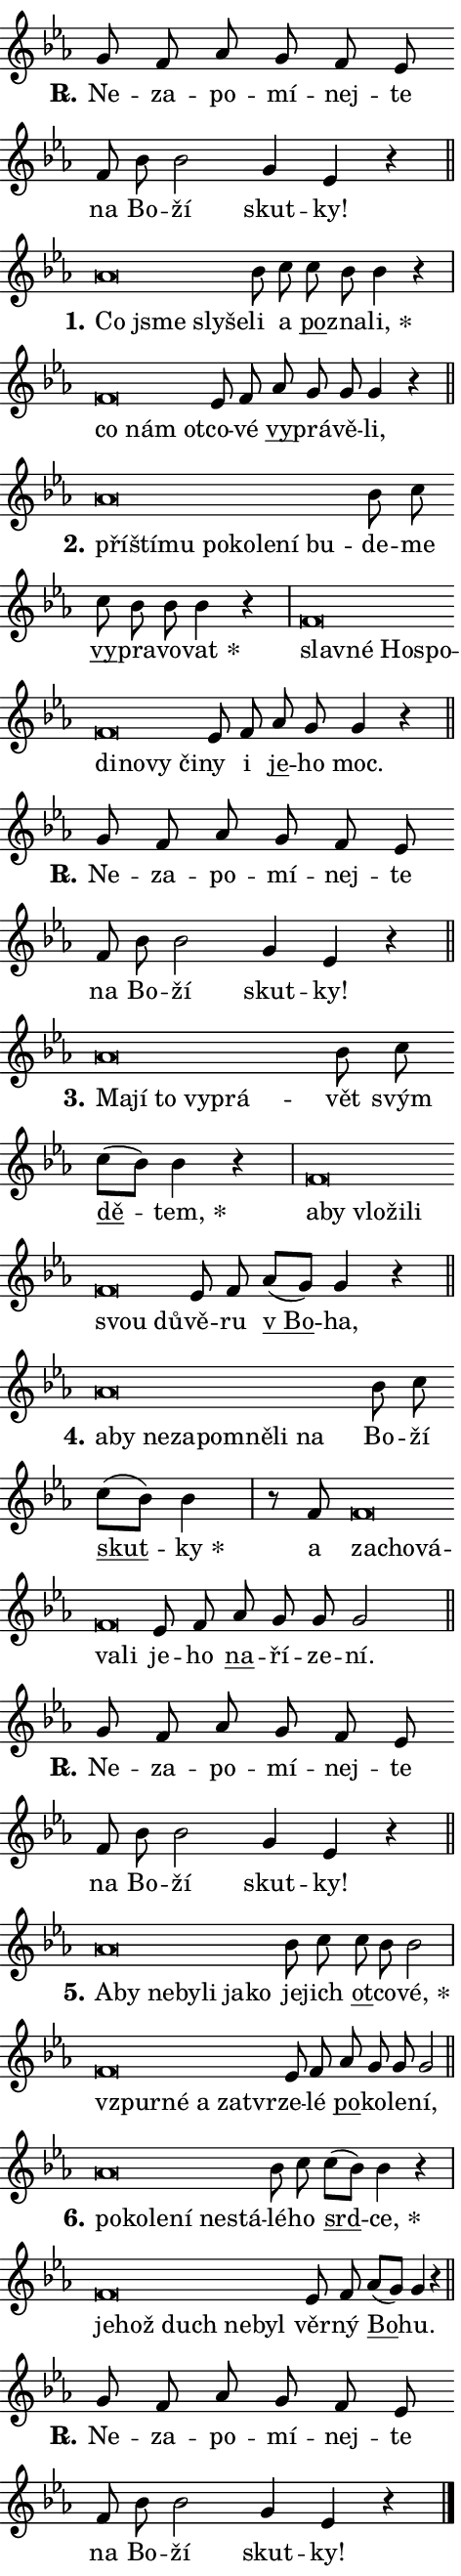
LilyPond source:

\version "2.24.0"
\header { tagline = "" }
\paper {
  indent = 0\cm
  top-margin = 0\cm
  right-margin = 0.13\cm % to fit lyric hyphens
  bottom-margin = 0\cm
  left-margin = 0\cm
  paper-width = 8\cm
  page-breaking = #ly:one-page-breaking
  system-system-spacing.basic-distance = #11
  score-system-spacing.basic-distance = #11
  ragged-last = ##f
}


%% Author: Thomas Morley
%% https://lists.gnu.org/archive/html/lilypond-user/2020-05/msg00002.html
#(define (line-position grob)
"Returns position of @var[grob} in current system:
   @code{'start}, if at first time-step
   @code{'end}, if at last time-step
   @code{'middle} otherwise
"
  (let* ((col (ly:item-get-column grob))
         (ln (ly:grob-object col 'left-neighbor))
         (rn (ly:grob-object col 'right-neighbor))
         (col-to-check-left (if (ly:grob? ln) ln col))
         (col-to-check-right (if (ly:grob? rn) rn col))
         (break-dir-left
           (and
             (ly:grob-property col-to-check-left 'non-musical #f)
             (ly:item-break-dir col-to-check-left)))
         (break-dir-right
           (and
             (ly:grob-property col-to-check-right 'non-musical #f)
             (ly:item-break-dir col-to-check-right))))
        (cond ((eqv? 1 break-dir-left) 'start)
              ((eqv? -1 break-dir-right) 'end)
              (else 'middle))))

#(define (tranparent-at-line-position vctor)
  (lambda (grob)
  "Relying on @code{line-position} select the relevant enry from @var{vctor}.
Used to determine transparency,"
    (case (line-position grob)
      ((end) (not (vector-ref vctor 0)))
      ((middle) (not (vector-ref vctor 1)))
      ((start) (not (vector-ref vctor 2))))))

noteHeadBreakVisibility =
#(define-music-function (break-visibility)(vector?)
"Makes @code{NoteHead}s transparent relying on @var{break-visibility}"
#{
  \override NoteHead.transparent =
    #(tranparent-at-line-position break-visibility)
#})

#(define delete-ledgers-for-transparent-note-heads
  (lambda (grob)
    "Reads whether a @code{NoteHead} is transparent.
If so this @code{NoteHead} is removed from @code{'note-heads} from
@var{grob}, which is supposed to be @code{LedgerLineSpanner}.
As a result ledgers are not printed for this @code{NoteHead}"
    (let* ((nhds-array (ly:grob-object grob 'note-heads))
           (nhds-list
             (if (ly:grob-array? nhds-array)
                 (ly:grob-array->list nhds-array)
                 '()))
           ;; Relies on the transparent-property being done before
           ;; Staff.LedgerLineSpanner.after-line-breaking is executed.
           ;; This is fragile ...
           (to-keep
             (remove
               (lambda (nhd)
                 (ly:grob-property nhd 'transparent #f))
               nhds-list)))
      ;; TODO find a better method to iterate over grob-arrays, similiar
      ;; to filter/remove etc for lists
      ;; For now rebuilt from scratch
      (set! (ly:grob-object grob 'note-heads)  '())
      (for-each
        (lambda (nhd)
          (ly:pointer-group-interface::add-grob grob 'note-heads nhd))
        to-keep))))

squashNotes = {
  \override NoteHead.X-extent = #'(-0.2 . 0.2)
  \override NoteHead.Y-extent = #'(-0.75 . 0)
  \override NoteHead.stencil =
    #(lambda (grob)
       (let ((pos (ly:grob-property grob 'staff-position)))
         (begin
           (if (< pos -7) (display "ERROR: Lower brevis then expected\n") (display ""))
           (if (<= pos -6) ly:text-interface::print ly:note-head::print))))
}
unSquashNotes = {
  \revert NoteHead.X-extent
  \revert NoteHead.Y-extent
  \revert NoteHead.stencil
}

hideNotes = \noteHeadBreakVisibility #begin-of-line-visible
unHideNotes = \noteHeadBreakVisibility #all-visible

% work-around for resetting accidentals
% https://lilypond.org/doc/v2.23/Documentation/notation/displaying-rhythms#unmetered-music
cadenzaMeasure = {
  \cadenzaOff
  \partial 1024 s1024
  \cadenzaOn
}

#(define-markup-command (accent layout props text) (markup?)
  "Underline accented syllable"
  (interpret-markup layout props
    #{\markup \override #'(offset . 4.3) \underline { #text }#}))

responsum = \markup \concat {
  "R" \hspace #-1.05 \path #0.1 #'((moveto 0 0.07) (lineto 0.9 0.8)) \hspace #0.05 "."
}

spaceSize = #0.6828661417322834 % exact space size for TeX Gyre Schola

\layout {
  \context {
    \Staff
    \remove "Time_signature_engraver"
    \override LedgerLineSpanner.after-line-breaking = #delete-ledgers-for-transparent-note-heads
  }
  \context {
    \Lyrics {
      \override LyricSpace.minimum-distance = \spaceSize
      \override LyricText.font-name = #"TeX Gyre Schola"
      \override LyricText.font-size = 1
      \override StanzaNumber.font-name = #"TeX Gyre Schola Bold"
      \override StanzaNumber.font-size = 1
    }
  }
  \context {
    \Score 
    \override NoteHead.text =
      #(lambda (grob) 
        (let ((pos (ly:grob-property grob 'staff-position)))
          #{\markup {
            \combine
              \halign #-0.55 \raise #(if (= pos -6) 0 0.5) \override #'(thickness . 2) \draw-line #'(3.2 . 0)
              \musicglyph "noteheads.sM1"
          }#}))
  }
}

% magnetic-lyrics.ily
%
%   written by
%     Jean Abou Samra <jean@abou-samra.fr>
%     Werner Lemberg <wl@gnu.org>
%
%   adapted by
%     Jiri Hon <jiri.hon@gmail.com>
%
% Version 2022-Apr-15

% https://www.mail-archive.com/lilypond-user@gnu.org/msg149350.html

#(define (Left_hyphen_pointer_engraver context)
   "Collect syllable-hyphen-syllable occurrences in lyrics and store
them in properties.  This engraver only looks to the left.  For
example, if the lyrics input is @code{foo -- bar}, it does the
following.

@itemize @bullet
@item
Set the @code{text} property of the @code{LyricHyphen} grob between
@q{foo} and @q{bar} to @code{foo}.

@item
Set the @code{left-hyphen} property of the @code{LyricText} grob with
text @q{foo} to the @code{LyricHyphen} grob between @q{foo} and
@q{bar}.
@end itemize

Use this auxiliary engraver in combination with the
@code{lyric-@/text::@/apply-@/magnetic-@/offset!} hook."
   (let ((hyphen #f)
         (text #f))
     (make-engraver
      (acknowledgers
       ((lyric-syllable-interface engraver grob source-engraver)
        (set! text grob)))
      (end-acknowledgers
       ((lyric-hyphen-interface engraver grob source-engraver)
        ;(when (not (grob::has-interface grob 'lyric-space-interface))
          (set! hyphen grob)));)
      ((stop-translation-timestep engraver)
       (when (and text hyphen)
         (ly:grob-set-object! text 'left-hyphen hyphen))
       (set! text #f)
       (set! hyphen #f)))))

#(define (lyric-text::apply-magnetic-offset! grob)
   "If the space between two syllables is less than the value in
property @code{LyricText@/.details@/.squash-threshold}, move the right
syllable to the left so that it gets concatenated with the left
syllable.

Use this function as a hook for
@code{LyricText@/.after-@/line-@/breaking} if the
@code{Left_@/hyphen_@/pointer_@/engraver} is active."
   (let ((hyphen (ly:grob-object grob 'left-hyphen #f)))
     (when hyphen
       (let ((left-text (ly:spanner-bound hyphen LEFT)))
         (when (grob::has-interface left-text 'lyric-syllable-interface)
           (let* ((common (ly:grob-common-refpoint grob left-text X))
                  (this-x-ext (ly:grob-extent grob common X))
                  (left-x-ext
                   (begin
                     ;; Trigger magnetism for left-text.
                     (ly:grob-property left-text 'after-line-breaking)
                     (ly:grob-extent left-text common X)))
                  ;; `delta` is the gap width between two syllables.
                  (delta (- (interval-start this-x-ext)
                            (interval-end left-x-ext)))
                  (details (ly:grob-property grob 'details))
                  (threshold (assoc-get 'squash-threshold details 0.2)))
             (when (< delta threshold)
               (let* (;; We have to manipulate the input text so that
                      ;; ligatures crossing syllable boundaries are not
                      ;; disabled.  For languages based on the Latin
                      ;; script this is essentially a beautification.
                      ;; However, for non-Western scripts it can be a
                      ;; necessity.
                      (lt (ly:grob-property left-text 'text))
                      (rt (ly:grob-property grob 'text))
                      (is-space (grob::has-interface hyphen 'lyric-space-interface))
                      (space (if is-space " " ""))
                      (extra-delta (if is-space spaceSize 0))
                      ;; Append new syllable.
                      (ltrt-space (if (and (string? lt) (string? rt))
                                (string-append lt space rt)
                                (make-concat-markup (list lt space rt))))
                      ;; Right-align `ltrt` to the right side.
                      (ltrt-space-markup (grob-interpret-markup
                               grob
                               (make-translate-markup
                                (cons (interval-length this-x-ext) 0)
                                (make-right-align-markup ltrt-space)))))
                 (begin
                   ;; Don't print `left-text`.
                   (ly:grob-set-property! left-text 'stencil #f)
                   ;; Set text and stencil (which holds all collected
                   ;; syllables so far) and shift it to the left.
                   (ly:grob-set-property! grob 'text ltrt-space)
                   (ly:grob-set-property! grob 'stencil ltrt-space-markup)
                   (ly:grob-translate-axis! grob (- (- delta extra-delta)) X))))))))))


#(define (lyric-hyphen::displace-bounds-first grob)
   ;; Make very sure this callback isn't triggered too early.
   (let ((left (ly:spanner-bound grob LEFT))
         (right (ly:spanner-bound grob RIGHT)))
     (ly:grob-property left 'after-line-breaking)
     (ly:grob-property right 'after-line-breaking)
     (ly:lyric-hyphen::print grob)))

squashThreshold = #0.4

\layout {
  \context {
    \Lyrics
    \consists #Left_hyphen_pointer_engraver
    \override LyricText.after-line-breaking =
      #lyric-text::apply-magnetic-offset!
    \override LyricHyphen.stencil = #lyric-hyphen::displace-bounds-first
    \override LyricText.details.squash-threshold = \squashThreshold
    \override LyricHyphen.minimum-distance = 0
    \override LyricHyphen.minimum-length = \squashThreshold
  }
}

squashText = \override LyricText.details.squash-threshold = 9999
unSquashText = \override LyricText.details.squash-threshold = \squashThreshold

leftText = \override LyricText.self-alignment-X = #LEFT
unLeftText = \revert LyricText.self-alignment-X

starOffset = #(lambda (grob) 
                (let ((x_offset (ly:self-alignment-interface::aligned-on-x-parent grob)))
                  (if (= x_offset 0) 0 (+ x_offset 1.2))))

star = #(define-music-function (syllable)(string?)
"Append star separator at the end of a syllable"
#{
  \once \override LyricText.X-offset = #starOffset
  \lyricmode { \markup {
    #syllable
    \override #'((font-name . "TeX Gyre Schola Bold")) \hspace #0.2 \lower #0.65 \larger "*"
  } }
#})

starAccent = #(define-music-function (syllable)(string?)
"Append star separator at the end of a syllable and make accent"
#{
  \once \override LyricText.X-offset = #starOffset
  \lyricmode { \markup {
    \accent #syllable
    \override #'((font-name . "TeX Gyre Schola Bold")) \hspace #0.2 \lower #0.65 \larger "*"
  } }
#})

breath = #(define-music-function (syllable)(string?)
"Append breathing indicator at the end of a syllable"
#{
  \lyricmode { \markup { #syllable "+" } }
#})

optionalBreath = #(define-music-function (syllable)(string?)
"Append optional breathing indicator at the end of a syllable"
#{
  \lyricmode { \markup { #syllable "(+)" } }
#})


\score {
    <<
        \new Voice = "melody" { \cadenzaOn \key es \major \relative { g'8 f as g f es \bar "" f bes bes2 g4 es r \cadenzaMeasure \bar "||" \break } }
        \new Lyrics \lyricsto "melody" { \lyricmode { \set stanza = \responsum
Ne -- za -- po -- mí -- nej -- te na Bo -- ží skut -- ky! } }
    >>
    \layout {}
}

\score {
    <<
        \new Voice = "melody" { \cadenzaOn \key es \major \relative { \squashNotes as'\breve*1/16 \hideNotes \breve*1/16 \bar "" \breve*1/16 \breve*1/16 \bar "" \unHideNotes \unSquashNotes bes8 c \bar "" c bes bes4 r \cadenzaMeasure \bar "|" \squashNotes f\breve*1/16 \hideNotes \breve*1/16 \breve*1/16 \bar "" \unHideNotes \unSquashNotes es8 f \bar "" as g g g4 r \cadenzaMeasure \bar "||" \break } }
        \new Lyrics \lyricsto "melody" { \lyricmode { \set stanza = "1."
\leftText Co \squashText jsme sly -- še -- \unLeftText \unSquashText li a \markup \accent po -- zna -- \star li, \leftText co \squashText nám ot -- \unLeftText \unSquashText co -- vé \markup \accent vy -- prá -- vě -- li, } }
    >>
    \layout {}
}

\score {
    <<
        \new Voice = "melody" { \cadenzaOn \key es \major \relative { \squashNotes as'\breve*1/16 \hideNotes \breve*1/16 \bar "" \breve*1/16 \bar "" \breve*1/16 \bar "" \breve*1/16 \bar "" \breve*1/16 \bar "" \breve*1/16 \breve*1/16 \bar "" \unHideNotes \unSquashNotes bes8 c \bar "" c bes bes bes4 r \cadenzaMeasure \bar "|" \squashNotes f\breve*1/16 \hideNotes \breve*1/16 \bar "" \breve*1/16 \bar "" \breve*1/16 \bar "" \breve*1/16 \bar "" \breve*1/16 \bar "" \breve*1/16 \breve*1/16 \bar "" \unHideNotes \unSquashNotes es8 f \bar "" as g g4 r \cadenzaMeasure \bar "||" \break } }
        \new Lyrics \lyricsto "melody" { \lyricmode { \set stanza = "2."
\leftText pří -- \squashText ští -- mu po -- ko -- le -- ní bu -- \unLeftText \unSquashText de -- me \markup \accent vy -- pra -- vo -- \star vat \leftText slav -- \squashText né Ho -- spo -- di -- no -- vy či -- \unLeftText \unSquashText ny i \markup \accent je -- ho moc. } }
    >>
    \layout {}
}

\score {
    <<
        \new Voice = "melody" { \cadenzaOn \key es \major \relative { g'8 f as g f es \bar "" f bes bes2 g4 es r \cadenzaMeasure \bar "||" \break } }
        \new Lyrics \lyricsto "melody" { \lyricmode { \set stanza = \responsum
Ne -- za -- po -- mí -- nej -- te na Bo -- ží skut -- ky! } }
    >>
    \layout {}
}

\score {
    <<
        \new Voice = "melody" { \cadenzaOn \key es \major \relative { \squashNotes as'\breve*1/16 \hideNotes \breve*1/16 \bar "" \breve*1/16 \bar "" \breve*1/16 \breve*1/16 \bar "" \unHideNotes \unSquashNotes bes8 c \bar "" c[( bes)] bes4 r \cadenzaMeasure \bar "|" \squashNotes f\breve*1/16 \hideNotes \breve*1/16 \bar "" \breve*1/16 \bar "" \breve*1/16 \bar "" \breve*1/16 \bar "" \breve*1/16 \breve*1/16 \bar "" \unHideNotes \unSquashNotes es8 f \bar "" as[( g)] g4 r \cadenzaMeasure \bar "||" \break } }
        \new Lyrics \lyricsto "melody" { \lyricmode { \set stanza = "3."
\leftText Ma -- \squashText jí to vy -- prá -- \unLeftText \unSquashText vět svým \markup \accent dě -- \star tem, \leftText a -- \squashText by vlo -- ži -- li svou dů -- \unLeftText \unSquashText vě -- ru \markup \accent "v Bo" -- ha, } }
    >>
    \layout {}
}

\score {
    <<
        \new Voice = "melody" { \cadenzaOn \key es \major \relative { \squashNotes as'\breve*1/16 \hideNotes \breve*1/16 \bar "" \breve*1/16 \bar "" \breve*1/16 \bar "" \breve*1/16 \bar "" \breve*1/16 \bar "" \breve*1/16 \breve*1/16 \bar "" \unHideNotes \unSquashNotes bes8 c \bar "" c[( bes)] bes4 \cadenzaMeasure \bar "|" r8 f8 \squashNotes f\breve*1/16 \hideNotes \breve*1/16 \bar "" \breve*1/16 \bar "" \breve*1/16 \breve*1/16 \bar "" \unHideNotes \unSquashNotes es8 f \bar "" as g g g2 \cadenzaMeasure \bar "||" \break } }
        \new Lyrics \lyricsto "melody" { \lyricmode { \set stanza = "4."
\leftText a -- \squashText by ne -- za -- po -- mně -- li na \unLeftText \unSquashText Bo -- ží \markup \accent skut -- \star ky a \leftText za -- \squashText cho -- vá -- va -- li \unLeftText \unSquashText je -- ho \markup \accent na -- ří -- ze -- ní. } }
    >>
    \layout {}
}

\score {
    <<
        \new Voice = "melody" { \cadenzaOn \key es \major \relative { g'8 f as g f es \bar "" f bes bes2 g4 es r \cadenzaMeasure \bar "||" \break } }
        \new Lyrics \lyricsto "melody" { \lyricmode { \set stanza = \responsum
Ne -- za -- po -- mí -- nej -- te na Bo -- ží skut -- ky! } }
    >>
    \layout {}
}

\score {
    <<
        \new Voice = "melody" { \cadenzaOn \key es \major \relative { \squashNotes as'\breve*1/16 \hideNotes \breve*1/16 \bar "" \breve*1/16 \bar "" \breve*1/16 \bar "" \breve*1/16 \bar "" \breve*1/16 \breve*1/16 \bar "" \unHideNotes \unSquashNotes bes8 c \bar "" c bes bes2 \cadenzaMeasure \bar "|" \squashNotes f\breve*1/16 \hideNotes \breve*1/16 \bar "" \breve*1/16 \bar "" \breve*1/16 \breve*1/16 \bar "" \unHideNotes \unSquashNotes es8 f \bar "" as g g g2 \cadenzaMeasure \bar "||" \break } }
        \new Lyrics \lyricsto "melody" { \lyricmode { \set stanza = "5."
\leftText A -- \squashText by ne -- by -- li ja -- ko \unLeftText \unSquashText je -- jich \markup \accent ot -- co -- \star vé, \leftText vzpur -- \squashText né a za -- tvr -- \unLeftText \unSquashText ze -- lé \markup \accent po -- ko -- le -- ní, } }
    >>
    \layout {}
}

\score {
    <<
        \new Voice = "melody" { \cadenzaOn \key es \major \relative { \squashNotes as'\breve*1/16 \hideNotes \breve*1/16 \bar "" \breve*1/16 \bar "" \breve*1/16 \bar "" \breve*1/16 \breve*1/16 \bar "" \unHideNotes \unSquashNotes bes8 c \bar "" c[( bes)] bes4 r \cadenzaMeasure \bar "|" \squashNotes f\breve*1/16 \hideNotes \breve*1/16 \bar "" \breve*1/16 \bar "" \breve*1/16 \breve*1/16 \bar "" \unHideNotes \unSquashNotes es8 f \bar "" as[( g)] g4 r \cadenzaMeasure \bar "||" \break } }
        \new Lyrics \lyricsto "melody" { \lyricmode { \set stanza = "6."
\leftText po -- \squashText ko -- le -- ní ne -- stá -- \unLeftText \unSquashText lé -- ho \markup \accent srd -- \star ce, \leftText je -- \squashText hož duch ne -- byl \unLeftText \unSquashText věr -- ný \markup \accent Bo -- hu. } }
    >>
    \layout {}
}

\score {
    <<
        \new Voice = "melody" { \cadenzaOn \key es \major \relative { g'8 f as g f es \bar "" f bes bes2 g4 es r \cadenzaMeasure \bar "||" \break } \bar "|." }
        \new Lyrics \lyricsto "melody" { \lyricmode { \set stanza = \responsum
Ne -- za -- po -- mí -- nej -- te na Bo -- ží skut -- ky! } }
    >>
    \layout {}
}
